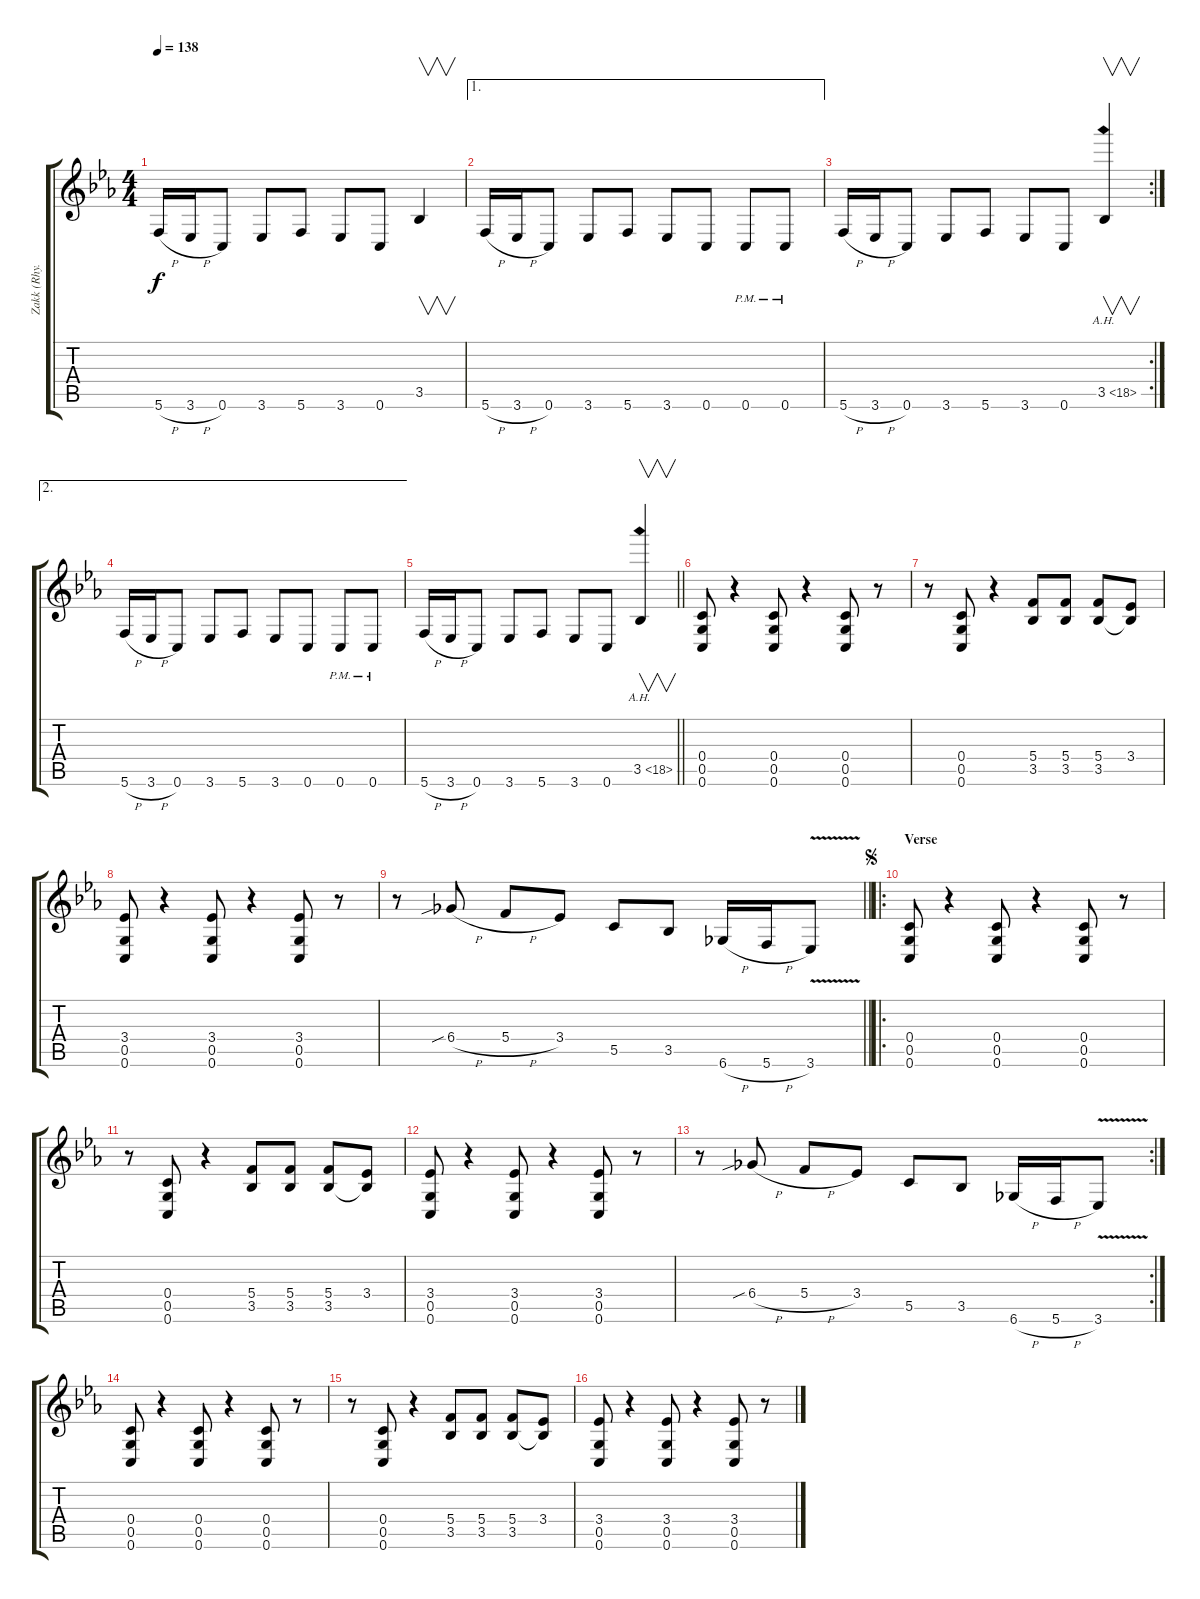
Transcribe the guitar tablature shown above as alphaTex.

\track ("Zakk (Rhy.)" "Zakk (Rhy.") {instrument distortionguitar}
\staff {score tabs}
\tuning (D4 A3 F3 C3 G2 C2) {hide}
\ts (4 4)
\tempo 138
\clef g2
\ks eb
5.6{h}.16{dy f} 3.6{h}.16 0.6.8 3.6.8 5.6.8 3.6.8 0.6.8 3.5.4{v} |
\ae 1
5.6{h}.16 3.6{h}.16 0.6.8 3.6.8 5.6.8 3.6.8 0.6.8 0.6{pm}.8 0.6{pm}.8 |
\rc 2
5.6{h}.16 3.6{h}.16 0.6.8 3.6.8 5.6.8 3.6.8 0.6.8 3.5{ah 15}.4{v} |
\ae 2
5.6{h}.16 3.6{h}.16 0.6.8 3.6.8 5.6.8 3.6.8 0.6.8 0.6{pm}.8 0.6{pm}.8 |
\barLineRight lightlight
5.6{h}.16 3.6{h}.16 0.6.8 3.6.8 5.6.8 3.6.8 0.6.8 3.5{ah 15}.4{v} |
(0.4 0.5 0.6).8 r.4 (0.4 0.5 0.6).8 r.4 (0.4 0.5 0.6).8 r.8 |
r.8 (0.4 0.5 0.6).8 r.4 (5.4 3.5).8 (5.4 3.5).8 (5.4 3.5).8 (3.4 3.5{t}).8 |
(3.4 0.5 0.6).8 r.4 (3.4 0.5 0.6).8 r.4 (3.4 0.5 0.6).8 r.8 |
\barLineRight lightlight
r.8 6.4{sib h}.8 5.4{h}.8 3.4.8 5.5.8 3.5.8 6.6{h}.16 5.6{h}.16 3.6{v}.8 |
\ro
\section ("" "Verse")
\jump segno
(0.4 0.5 0.6).8 r.4 (0.4 0.5 0.6).8 r.4 (0.4 0.5 0.6).8 r.8 |
r.8 (0.4 0.5 0.6).8 r.4 (5.4 3.5).8 (5.4 3.5).8 (5.4 3.5).8 (3.4 3.5{t}).8 |
(3.4 0.5 0.6).8 r.4 (3.4 0.5 0.6).8 r.4 (3.4 0.5 0.6).8 r.8 |
\rc 2
r.8 6.4{sib h}.8 5.4{h}.8 3.4.8 5.5.8 3.5.8 6.6{h}.16 5.6{h}.16 3.6{v}.8 |
(0.4 0.5 0.6).8 r.4 (0.4 0.5 0.6).8 r.4 (0.4 0.5 0.6).8 r.8 |
r.8 (0.4 0.5 0.6).8 r.4 (5.4 3.5).8 (5.4 3.5).8 (5.4 3.5).8 (3.4 3.5{t}).8 |
(3.4 0.5 0.6).8 r.4 (3.4 0.5 0.6).8 r.4 (3.4 0.5 0.6).8 r.8
